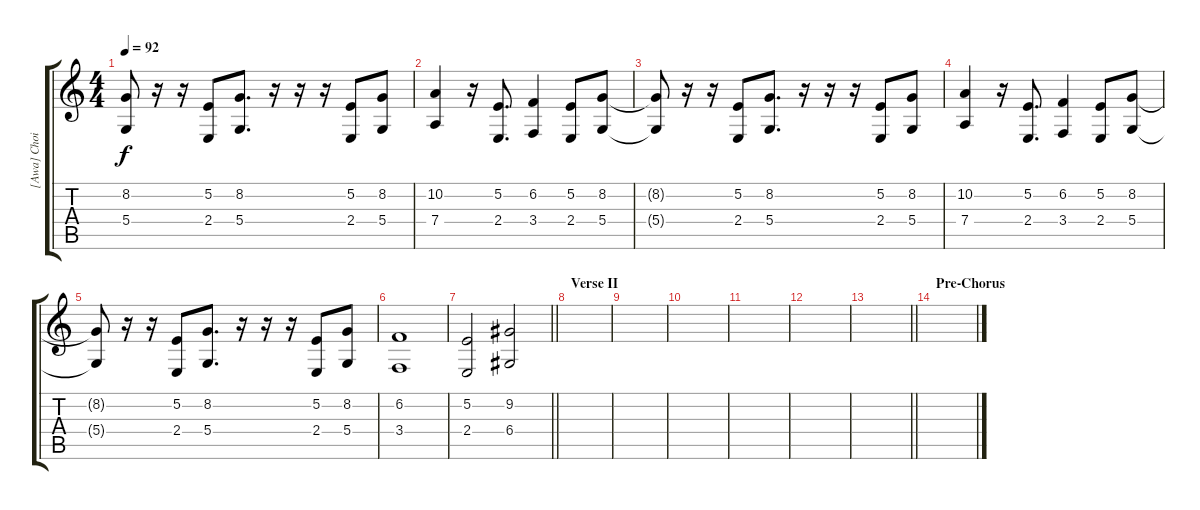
\track ("[Awa] Choir" "[Awa] Choi") {instrument choiraahs}
\staff {score tabs}
\tuning (E4 B3 G3 D3 A2 E2) {hide}
\ts (4 4)
\tempo 92
\clef g2
\ks c
(8.2{t} 5.4{t}).8{dy f} r.16 r.16 (5.2 2.4).8 (8.2 5.4).8{d} r.16 r.16 r.16 (5.2 2.4).8 (8.2 5.4).8 |
(10.2 7.4).4 r.16 (5.2 2.4).8{d} (6.2 3.4).4 (5.2 2.4).8 (8.2 5.4).8 |
(8.2{t} 5.4{t}).8 r.16 r.16 (5.2 2.4).8 (8.2 5.4).8{d} r.16 r.16 r.16 (5.2 2.4).8 (8.2 5.4).8 |
(10.2 7.4).4 r.16 (5.2 2.4).8{d} (6.2 3.4).4 (5.2 2.4).8 (8.2 5.4).8 |
(8.2{t} 5.4{t}).8 r.16 r.16 (5.2 2.4).8 (8.2 5.4).8{d} r.16 r.16 r.16 (5.2 2.4).8 (8.2 5.4).8 |
(6.2 3.4).1 |
\barLineRight lightlight
(5.2 2.4).2 (9.2 6.4).2 |
\section ("" "Verse II")
|
|
|
|
|
\barLineRight lightlight
|
\section ("" "Pre-Chorus")
